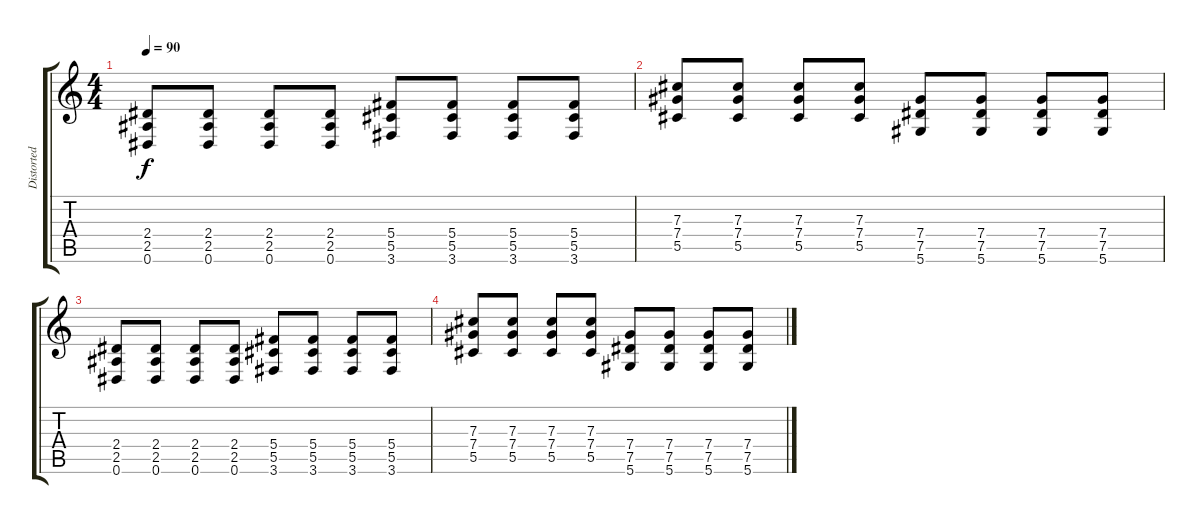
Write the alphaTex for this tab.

\track ("Distorted Guitar" "Distorted ") {instrument distortionguitar}
\staff {score tabs}
\tuning (Eb4 Bb3 Gb3 Db3 Ab2 Eb2) {hide}
\ts (4 4)
\tempo 90
\clef g2
\ks c
(2.4 2.5 0.6).8{dy f} (2.4 2.5 0.6).8 (2.4 2.5 0.6).8 (2.4 2.5 0.6).8 (5.4 5.5 3.6).8 (5.4 5.5 3.6).8 (5.4 5.5 3.6).8 (5.4 5.5 3.6).8 |
(7.3 7.4 5.5).8 (7.3 7.4 5.5).8 (7.3 7.4 5.5).8 (7.3 7.4 5.5).8 (7.4 7.5 5.6).8 (7.4 7.5 5.6).8 (7.4 7.5 5.6).8 (7.4 7.5 5.6).8 |
(2.4 2.5 0.6).8 (2.4 2.5 0.6).8 (2.4 2.5 0.6).8 (2.4 2.5 0.6).8 (5.4 5.5 3.6).8 (5.4 5.5 3.6).8 (5.4 5.5 3.6).8 (5.4 5.5 3.6).8 |
(7.3 7.4 5.5).8 (7.3 7.4 5.5).8 (7.3 7.4 5.5).8 (7.3 7.4 5.5).8 (7.4 7.5 5.6).8 (7.4 7.5 5.6).8 (7.4 7.5 5.6).8 (7.4 7.5 5.6).8
